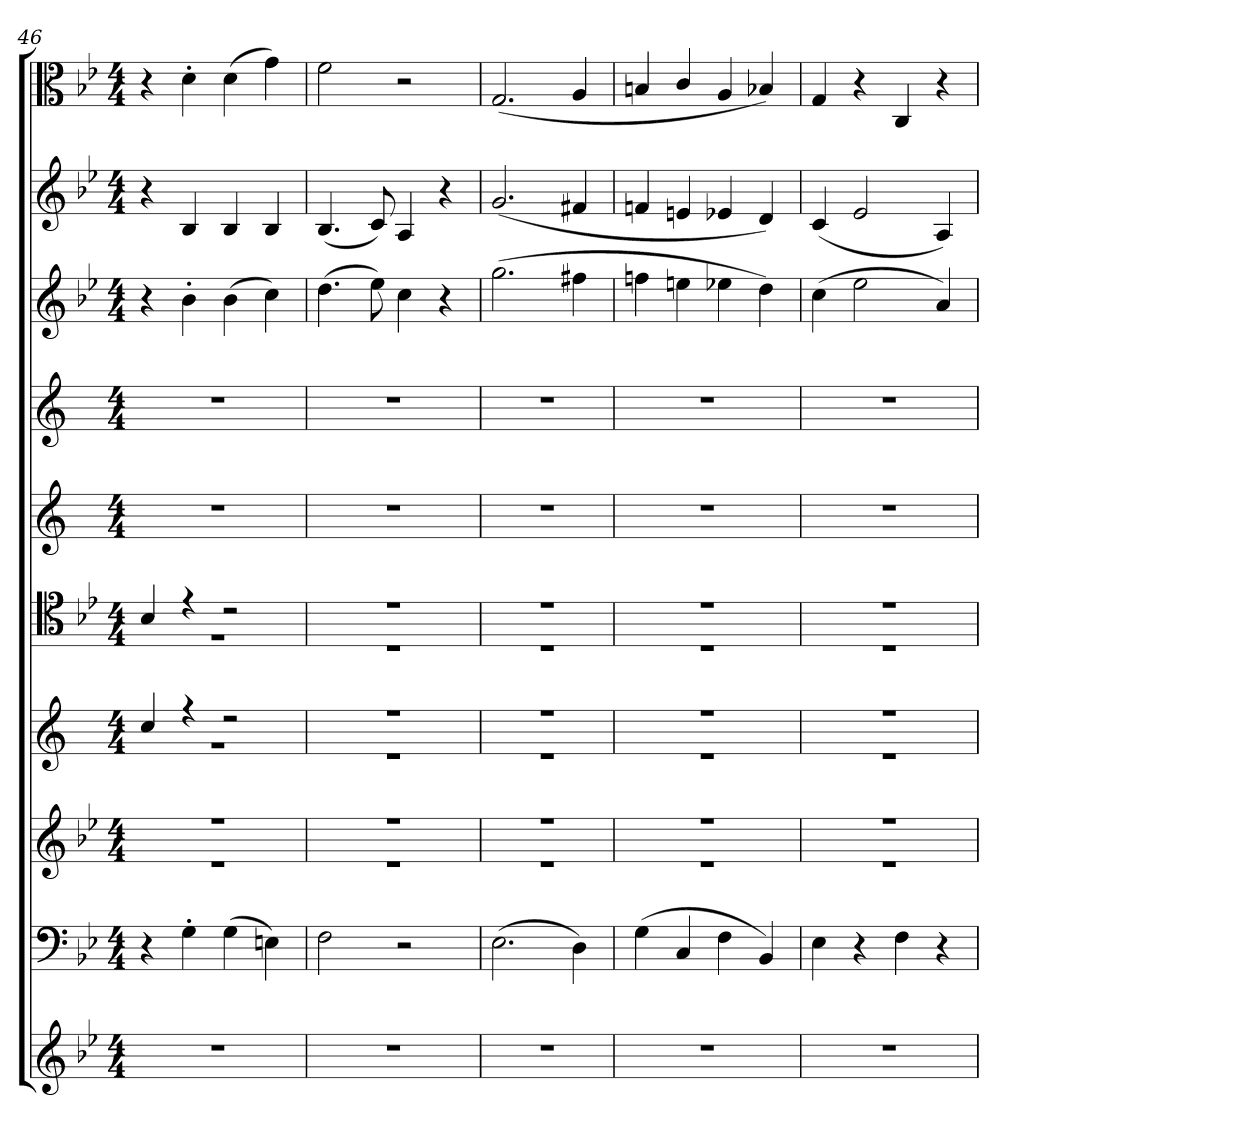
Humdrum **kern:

**kern	**kern	**kern	**kern	**kern	**kern	**kern	**kern	**kern	**kern
*part10	*part9	*part8	*part7	*part6	*part5	*part4	*part3	*part2	*part1
*staff10	*staff9	*staff8	*staff7	*staff6	*staff5	*staff4	*staff3	*staff2	*staff1
*clefG2	*clefF4	*clefG2	*clefG2	*clefC4	*clefG2	*clefG2	*clefG2	*clefG2	*clefC3
*k[b-e-]	*k[b-e-]	*k[b-e-]	*k[]	*k[b-e-]	*k[]	*k[]	*k[b-e-]	*k[b-e-]	*k[b-e-]
*g:	*g:	*g:	*	*g:	*	*	*g:	*g:	*g:
*M4/4	*M4/4	*M4/4	*M4/4	*M4/4	*M4/4	*M4/4	*M4/4	*M4/4	*M4/4
=46	=46	=46	=46	=46	=46	=46	=46	=46	=46
*	*	*^	*^	*^	*	*	*	*	*
1r	4r	1r	1r	4cc/	1r	4B-/	1r	1r	1r	4r	4r	4r
.	4G'\	.	.	4r	.	4r	.	.	.	4b-'\	4B-/	4d'\
.	(4G\	.	.	2r	.	2r	.	.	.	(4b-\	4B-/	(4d\
.	4En\)	.	.	.	.	.	.	.	.	4cc\)	4B-/	4g\)
=47	=47	=47	=47	=47	=47	=47	=47	=47	=47	=47	=47	=47
1r	2F\	1r	1r	1r	1r	1r	1r	1r	1r	(4.dd\	(4.B-/	2f\
.	.	.	.	.	.	.	.	.	.	8ee-\)	8c/)	.
.	2r	.	.	.	.	.	.	.	.	4cc\	4A/	2r
.	.	.	.	.	.	.	.	.	.	4r	4r	.
=48	=48	=48	=48	=48	=48	=48	=48	=48	=48	=48	=48	=48
1r	(2.E-\	1r	1r	1r	1r	1r	1r	1r	1r	(2.gg\	(2.g/	(2.G/
.	4D\)	.	.	.	.	.	.	.	.	4ff#X\	4f#X/	4A/
=49	=49	=49	=49	=49	=49	=49	=49	=49	=49	=49	=49	=49
1r	(4G\	1r	1r	1r	1r	1r	1r	1r	1r	4ffn\	4fn/	4Bn/
.	4C/	.	.	.	.	.	.	.	.	4een\	4en/	4c/
.	4F\	.	.	.	.	.	.	.	.	4ee-X\	4e-X/	4A/
.	4BB-/)	.	.	.	.	.	.	.	.	4dd\)	4d/)	4B-X/)
=50	=50	=50	=50	=50	=50	=50	=50	=50	=50	=50	=50	=50
1r	4E-\	1r	1r	1r	1r	1r	1r	1r	1r	(4cc\	(4c/	4G/
.	4r	.	.	.	.	.	.	.	.	2ee-\	2e-/	4r
.	4F\	.	.	.	.	.	.	.	.	.	.	4C/
.	4r	.	.	.	.	.	.	.	.	4a/)	4A/)	4r
*	*	*v	*v	*	*	*v	*v	*	*	*	*	*
*	*	*	*v	*v	*	*	*	*	*	*
=	=	=	=	=	=	=	=	=	=
*-	*-	*-	*-	*-	*-	*-	*-	*-	*-
